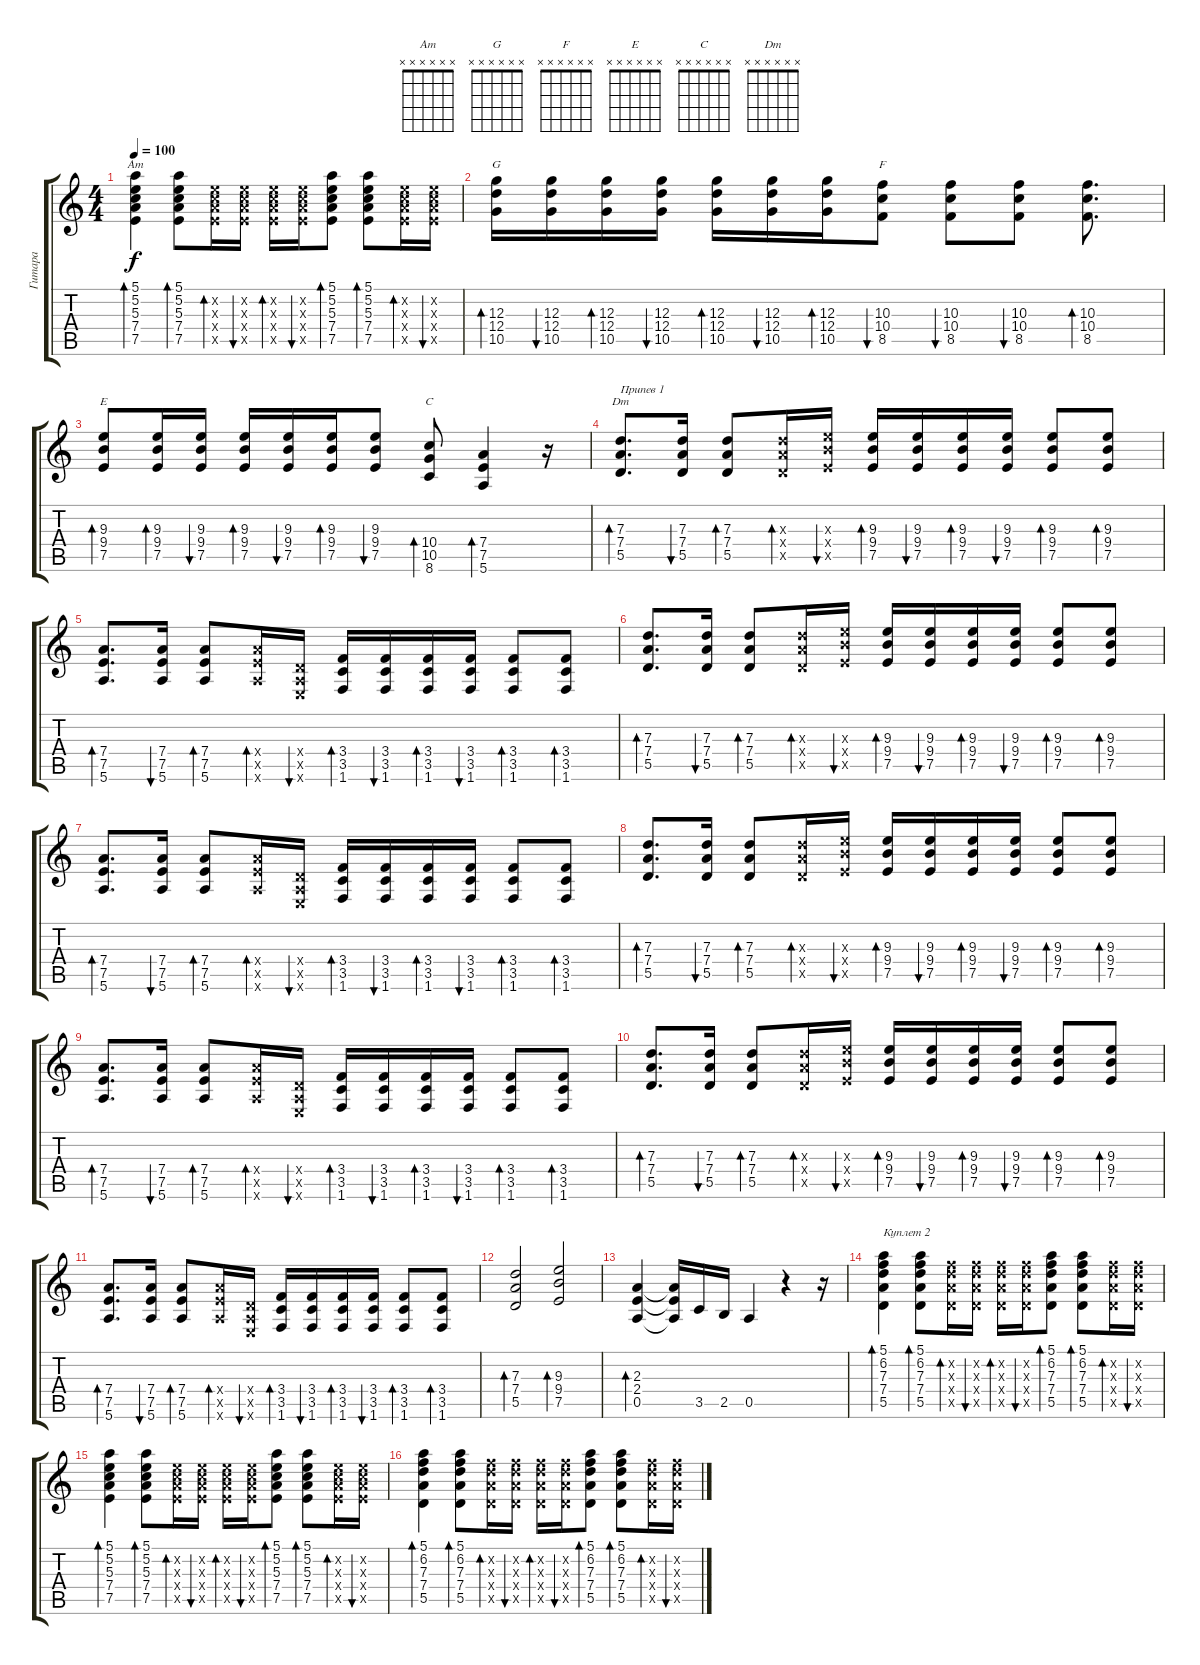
\track ("Гитара" "Гитара") {instrument distortionguitar}
\staff {score tabs}
\tuning (E4 B3 G3 D3 A2 E2) {hide}
\chord ("Am" x x x x x x)
\chord ("G" x x x x x x)
\chord ("F" x x x x x x)
\chord ("E" x x x x x x)
\chord ("C" x x x x x x)
\chord ("Dm" x x x x x x)
\ts (4 4)
\tempo 100
\clef g2
\ks c
(5.1 5.2 5.3 7.4 7.5).4{bd 60 ch "Am" dy f} (5.1 5.2 5.3 7.4 7.5).8{bd 60} (5.2{x} 5.3{x} 7.4{x} 7.5{x}).16{bd 60} (5.2{x} 5.3{x} 7.4{x} 7.5{x}).16{bu 60} (5.2{x} 5.3{x} 7.4{x} 7.5{x}).16{bd 60} (5.2{x} 5.3{x} 7.4{x} 7.5{x}).16{bu 60} (5.1 5.2 5.3 7.4 7.5).8{bd 60} (5.1 5.2 5.3 7.4 7.5).8{bd 60} (5.2{x} 5.3{x} 7.4{x} 7.5{x}).16{bd 60} (5.2{x} 5.3{x} 7.4{x} 7.5{x}).16{bu 60} |
(12.3 12.4 10.5).16{bd 60 ch "G"} (12.3 12.4 10.5).16{bu 60} (12.3 12.4 10.5).16{bd 60} (12.3 12.4 10.5).16{bu 60} (12.3 12.4 10.5).16{bd 60} (12.3 12.4 10.5).16{bu 60} (12.3 12.4 10.5).16{bd 60} (10.3 10.4 8.5).8{bu 60 ch "F"} (10.3 10.4 8.5).8{bu 60} (10.3 10.4 8.5).8{bu 60} (10.3 10.4 8.5).8{d bd 60} |
(9.3 9.4 7.5).8{bd 60 ch "E"} (9.3 9.4 7.5).16{bd 60} (9.3 9.4 7.5).16{bu 60} (9.3 9.4 7.5).16{bd 60} (9.3 9.4 7.5).16{bu 60} (9.3 9.4 7.5).16{bd 60} (9.3 9.4 7.5).8{bu 60} (10.4 10.5 8.6).8{bd 60 ch "C"} (7.4 7.5 5.6).4{bd 60} r.16 |
(7.3 7.4 5.5).8{d bd 60 ch "Dm" txt "Припев 1" volume 13 instrument distortionguitar} (7.3 7.4 5.5).16{bu 60} (7.3 7.4 5.5).8{bd 60} (7.3{x} 7.4{x} 5.5{x}).16{bd 60} (9.3{x} 9.4{x} 7.5{x}).16{bu 60} (9.3 9.4 7.5).16{bd 60} (9.3 9.4 7.5).16{bu 60} (9.3 9.4 7.5).16{bd 60} (9.3 9.4 7.5).16{bu 60} (9.3 9.4 7.5).8{bd 60} (9.3 9.4 7.5).8{bd 60} |
(7.4 7.5 5.6).8{d bd 60} (7.4 7.5 5.6).16{bu 60} (7.4 7.5 5.6).8{bd 60} (7.4{x} 7.5{x} 5.6{x}).16{bd 60} (0.4{x} 0.5{x} 0.6{x}).16{bu 60} (3.4 3.5 1.6).16{bd 60} (3.4 3.5 1.6).16{bu 60} (3.4 3.5 1.6).16{bd 60} (3.4 3.5 1.6).16{bu 60} (3.4 3.5 1.6).8{bd 60} (3.4 3.5 1.6).8{bd 60} |
(7.3 7.4 5.5).8{d bd 60} (7.3 7.4 5.5).16{bu 60} (7.3 7.4 5.5).8{bd 60} (7.3{x} 7.4{x} 5.5{x}).16{bd 60} (9.3{x} 9.4{x} 7.5{x}).16{bu 60} (9.3 9.4 7.5).16{bd 60} (9.3 9.4 7.5).16{bu 60} (9.3 9.4 7.5).16{bd 60} (9.3 9.4 7.5).16{bu 60} (9.3 9.4 7.5).8{bd 60} (9.3 9.4 7.5).8{bd 60} |
(7.4 7.5 5.6).8{d bd 60} (7.4 7.5 5.6).16{bu 60} (7.4 7.5 5.6).8{bd 60} (7.4{x} 7.5{x} 5.6{x}).16{bd 60} (0.4{x} 0.5{x} 0.6{x}).16{bu 60} (3.4 3.5 1.6).16{bd 60} (3.4 3.5 1.6).16{bu 60} (3.4 3.5 1.6).16{bd 60} (3.4 3.5 1.6).16{bu 60} (3.4 3.5 1.6).8{bd 60} (3.4 3.5 1.6).8{bd 60} |
(7.3 7.4 5.5).8{d bd 60} (7.3 7.4 5.5).16{bu 60} (7.3 7.4 5.5).8{bd 60} (7.3{x} 7.4{x} 5.5{x}).16{bd 60} (9.3{x} 9.4{x} 7.5{x}).16{bu 60} (9.3 9.4 7.5).16{bd 60} (9.3 9.4 7.5).16{bu 60} (9.3 9.4 7.5).16{bd 60} (9.3 9.4 7.5).16{bu 60} (9.3 9.4 7.5).8{bd 60} (9.3 9.4 7.5).8{bd 60} |
(7.4 7.5 5.6).8{d bd 60} (7.4 7.5 5.6).16{bu 60} (7.4 7.5 5.6).8{bd 60} (7.4{x} 7.5{x} 5.6{x}).16{bd 60} (0.4{x} 0.5{x} 0.6{x}).16{bu 60} (3.4 3.5 1.6).16{bd 60} (3.4 3.5 1.6).16{bu 60} (3.4 3.5 1.6).16{bd 60} (3.4 3.5 1.6).16{bu 60} (3.4 3.5 1.6).8{bd 60} (3.4 3.5 1.6).8{bd 60} |
(7.3 7.4 5.5).8{d bd 60} (7.3 7.4 5.5).16{bu 60} (7.3 7.4 5.5).8{bd 60} (7.3{x} 7.4{x} 5.5{x}).16{bd 60} (9.3{x} 9.4{x} 7.5{x}).16{bu 60} (9.3 9.4 7.5).16{bd 60} (9.3 9.4 7.5).16{bu 60} (9.3 9.4 7.5).16{bd 60} (9.3 9.4 7.5).16{bu 60} (9.3 9.4 7.5).8{bd 60} (9.3 9.4 7.5).8{bd 60} |
(7.4 7.5 5.6).8{d bd 60} (7.4 7.5 5.6).16{bu 60} (7.4 7.5 5.6).8{bd 60} (7.4{x} 7.5{x} 5.6{x}).16{bd 60} (0.4{x} 0.5{x} 0.6{x}).16{bu 60} (3.4 3.5 1.6).16{bd 60} (3.4 3.5 1.6).16{bu 60} (3.4 3.5 1.6).16{bd 60} (3.4 3.5 1.6).16{bu 60} (3.4 3.5 1.6).8{bd 60} (3.4 3.5 1.6).8{bd 60} |
(7.3 7.4 5.5).2{bd 60} (9.3 9.4 7.5).2{bd 60} |
(2.3 2.4 0.5).4{bd 60} (2.3{t} 2.4{t} 0.5{t}).16 3.5.16 2.5.16 0.5.4 r.4 r.16 |
(5.1 6.2 7.3 7.4 5.5).4{bd 60 txt "Куплет 2" volume 12 instrument acousticguitarsteel} (5.1 6.2 7.3 7.4 5.5).8{bd 60} (6.2{x} 7.3{x} 7.4{x} 5.5{x}).16{bd 60} (6.2{x} 7.3{x} 7.4{x} 5.5{x}).16{bu 60} (6.2{x} 7.3{x} 7.4{x} 5.5{x}).16{bd 60} (6.2{x} 7.3{x} 7.4{x} 5.5{x}).16{bu 60} (5.1 6.2 7.3 7.4 5.5).8{bd 60} (5.1 6.2 7.3 7.4 5.5).8{bd 60} (6.2{x} 7.3{x} 7.4{x} 5.5{x}).16{bd 60} (6.2{x} 7.3{x} 7.4{x} 5.5{x}).16{bu 60} |
(5.1 5.2 5.3 7.4 7.5).4{bd 60} (5.1 5.2 5.3 7.4 7.5).8{bd 60} (5.2{x} 5.3{x} 7.4{x} 7.5{x}).16{bd 60} (5.2{x} 5.3{x} 7.4{x} 7.5{x}).16{bu 60} (5.2{x} 5.3{x} 7.4{x} 7.5{x}).16{bd 60} (5.2{x} 5.3{x} 7.4{x} 7.5{x}).16{bu 60} (5.1 5.2 5.3 7.4 7.5).8{bd 60} (5.1 5.2 5.3 7.4 7.5).8{bd 60} (5.2{x} 5.3{x} 7.4{x} 7.5{x}).16{bd 60} (5.2{x} 5.3{x} 7.4{x} 7.5{x}).16{bu 60} |
(5.1 6.2 7.3 7.4 5.5).4{bd 60} (5.1 6.2 7.3 7.4 5.5).8{bd 60} (6.2{x} 7.3{x} 7.4{x} 5.5{x}).16{bd 60} (6.2{x} 7.3{x} 7.4{x} 5.5{x}).16{bu 60} (6.2{x} 7.3{x} 7.4{x} 5.5{x}).16{bd 60} (6.2{x} 7.3{x} 7.4{x} 5.5{x}).16{bu 60} (5.1 6.2 7.3 7.4 5.5).8{bd 60} (5.1 6.2 7.3 7.4 5.5).8{bd 60} (6.2{x} 7.3{x} 7.4{x} 5.5{x}).16{bd 60} (6.2{x} 7.3{x} 7.4{x} 5.5{x}).16{bu 60}
